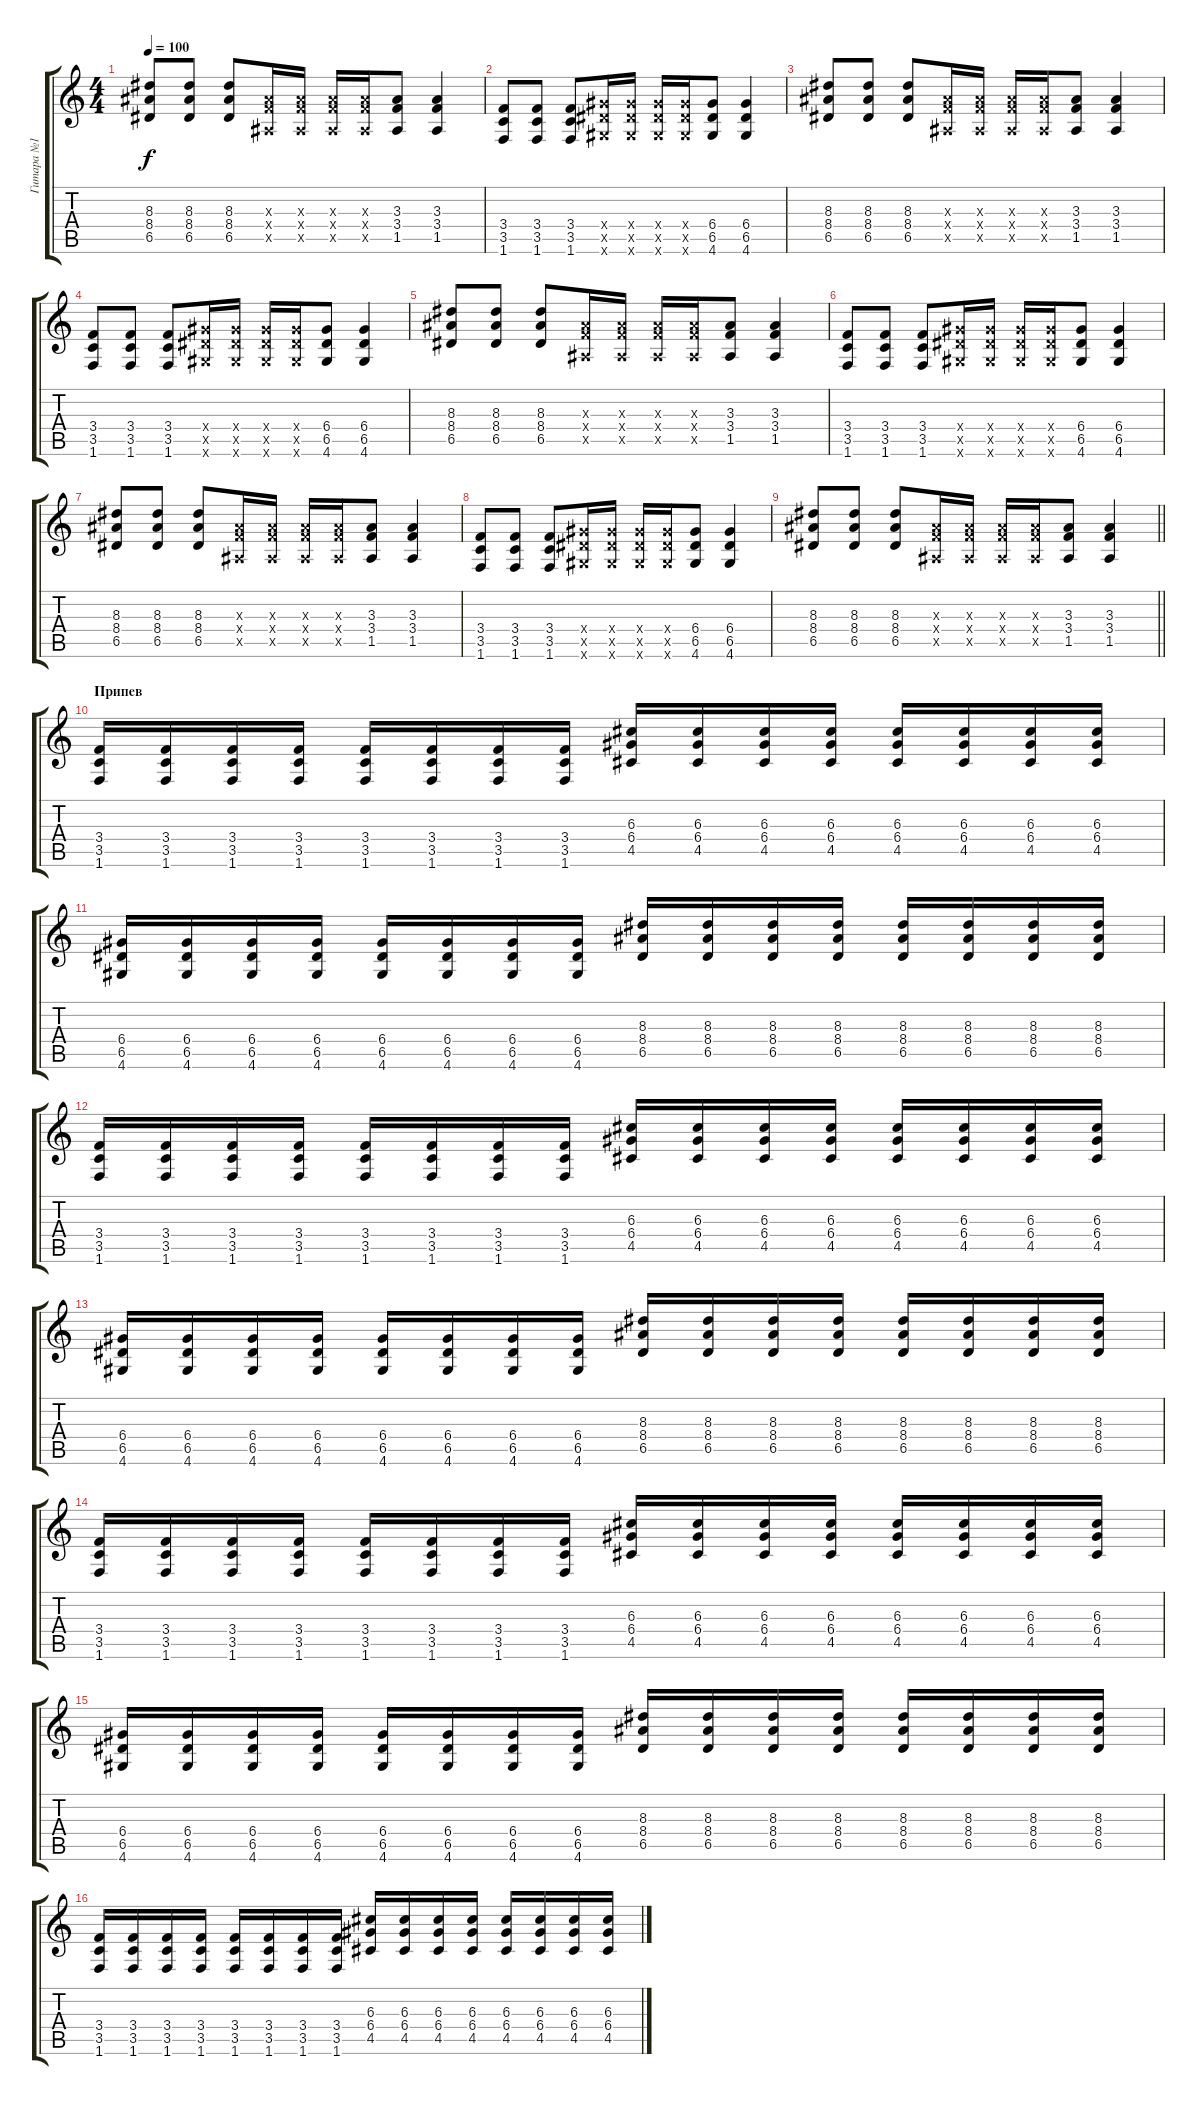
\track ("Гитара №1" "Гитара №1") {instrument distortionguitar}
\staff {score tabs}
\tuning (E4 B3 G3 D3 A2 E2) {hide}
\ts (4 4)
\tempo 100
\clef g2
\ks c
(8.3 8.4 6.5).8{dy f} (8.3 8.4 6.5).8 (8.3 8.4 6.5).8 (3.3{x} 3.4{x} 1.5{x}).16 (3.3{x} 3.4{x} 1.5{x}).16 (3.3{x} 3.4{x} 1.5{x}).16 (3.3{x} 3.4{x} 1.5{x}).16 (3.3 3.4 1.5).8 (3.3 3.4 1.5).4 |
(3.4 3.5 1.6).8 (3.4 3.5 1.6).8 (3.4 3.5 1.6).8 (6.4{x} 6.5{x} 4.6{x}).16 (6.4{x} 6.5{x} 4.6{x}).16 (6.4{x} 6.5{x} 4.6{x}).16 (6.4{x} 6.5{x} 4.6{x}).16 (6.4 6.5 4.6).8 (6.4 6.5 4.6).4 |
(8.3 8.4 6.5).8 (8.3 8.4 6.5).8 (8.3 8.4 6.5).8 (3.3{x} 3.4{x} 1.5{x}).16 (3.3{x} 3.4{x} 1.5{x}).16 (3.3{x} 3.4{x} 1.5{x}).16 (3.3{x} 3.4{x} 1.5{x}).16 (3.3 3.4 1.5).8 (3.3 3.4 1.5).4 |
(3.4 3.5 1.6).8 (3.4 3.5 1.6).8 (3.4 3.5 1.6).8 (6.4{x} 6.5{x} 4.6{x}).16 (6.4{x} 6.5{x} 4.6{x}).16 (6.4{x} 6.5{x} 4.6{x}).16 (6.4{x} 6.5{x} 4.6{x}).16 (6.4 6.5 4.6).8 (6.4 6.5 4.6).4 |
(8.3 8.4 6.5).8 (8.3 8.4 6.5).8 (8.3 8.4 6.5).8 (3.3{x} 3.4{x} 1.5{x}).16 (3.3{x} 3.4{x} 1.5{x}).16 (3.3{x} 3.4{x} 1.5{x}).16 (3.3{x} 3.4{x} 1.5{x}).16 (3.3 3.4 1.5).8 (3.3 3.4 1.5).4 |
(3.4 3.5 1.6).8 (3.4 3.5 1.6).8 (3.4 3.5 1.6).8 (6.4{x} 6.5{x} 4.6{x}).16 (6.4{x} 6.5{x} 4.6{x}).16 (6.4{x} 6.5{x} 4.6{x}).16 (6.4{x} 6.5{x} 4.6{x}).16 (6.4 6.5 4.6).8 (6.4 6.5 4.6).4 |
(8.3 8.4 6.5).8 (8.3 8.4 6.5).8 (8.3 8.4 6.5).8 (3.3{x} 3.4{x} 1.5{x}).16 (3.3{x} 3.4{x} 1.5{x}).16 (3.3{x} 3.4{x} 1.5{x}).16 (3.3{x} 3.4{x} 1.5{x}).16 (3.3 3.4 1.5).8 (3.3 3.4 1.5).4 |
(3.4 3.5 1.6).8 (3.4 3.5 1.6).8 (3.4 3.5 1.6).8 (6.4{x} 6.5{x} 4.6{x}).16 (6.4{x} 6.5{x} 4.6{x}).16 (6.4{x} 6.5{x} 4.6{x}).16 (6.4{x} 6.5{x} 4.6{x}).16 (6.4 6.5 4.6).8 (6.4 6.5 4.6).4 |
\barLineRight lightlight
(8.3 8.4 6.5).8 (8.3 8.4 6.5).8 (8.3 8.4 6.5).8 (3.3{x} 3.4{x} 1.5{x}).16 (3.3{x} 3.4{x} 1.5{x}).16 (3.3{x} 3.4{x} 1.5{x}).16 (3.3{x} 3.4{x} 1.5{x}).16 (3.3 3.4 1.5).8 (3.3 3.4 1.5).4 |
\section ("" "Припев")
(3.4 3.5 1.6).16 (3.4 3.5 1.6).16 (3.4 3.5 1.6).16 (3.4 3.5 1.6).16 (3.4 3.5 1.6).16 (3.4 3.5 1.6).16 (3.4 3.5 1.6).16 (3.4 3.5 1.6).16 (6.3 6.4 4.5).16 (6.3 6.4 4.5).16 (6.3 6.4 4.5).16 (6.3 6.4 4.5).16 (6.3 6.4 4.5).16 (6.3 6.4 4.5).16 (6.3 6.4 4.5).16 (6.3 6.4 4.5).16 |
(6.4 6.5 4.6).16 (6.4 6.5 4.6).16 (6.4 6.5 4.6).16 (6.4 6.5 4.6).16 (6.4 6.5 4.6).16 (6.4 6.5 4.6).16 (6.4 6.5 4.6).16 (6.4 6.5 4.6).16 (8.3 8.4 6.5).16 (8.3 8.4 6.5).16 (8.3 8.4 6.5).16 (8.3 8.4 6.5).16 (8.3 8.4 6.5).16 (8.3 8.4 6.5).16 (8.3 8.4 6.5).16 (8.3 8.4 6.5).16 |
(3.4 3.5 1.6).16 (3.4 3.5 1.6).16 (3.4 3.5 1.6).16 (3.4 3.5 1.6).16 (3.4 3.5 1.6).16 (3.4 3.5 1.6).16 (3.4 3.5 1.6).16 (3.4 3.5 1.6).16 (6.3 6.4 4.5).16 (6.3 6.4 4.5).16 (6.3 6.4 4.5).16 (6.3 6.4 4.5).16 (6.3 6.4 4.5).16 (6.3 6.4 4.5).16 (6.3 6.4 4.5).16 (6.3 6.4 4.5).16 |
(6.4 6.5 4.6).16 (6.4 6.5 4.6).16 (6.4 6.5 4.6).16 (6.4 6.5 4.6).16 (6.4 6.5 4.6).16 (6.4 6.5 4.6).16 (6.4 6.5 4.6).16 (6.4 6.5 4.6).16 (8.3 8.4 6.5).16 (8.3 8.4 6.5).16 (8.3 8.4 6.5).16 (8.3 8.4 6.5).16 (8.3 8.4 6.5).16 (8.3 8.4 6.5).16 (8.3 8.4 6.5).16 (8.3 8.4 6.5).16 |
(3.4 3.5 1.6).16 (3.4 3.5 1.6).16 (3.4 3.5 1.6).16 (3.4 3.5 1.6).16 (3.4 3.5 1.6).16 (3.4 3.5 1.6).16 (3.4 3.5 1.6).16 (3.4 3.5 1.6).16 (6.3 6.4 4.5).16 (6.3 6.4 4.5).16 (6.3 6.4 4.5).16 (6.3 6.4 4.5).16 (6.3 6.4 4.5).16 (6.3 6.4 4.5).16 (6.3 6.4 4.5).16 (6.3 6.4 4.5).16 |
(6.4 6.5 4.6).16 (6.4 6.5 4.6).16 (6.4 6.5 4.6).16 (6.4 6.5 4.6).16 (6.4 6.5 4.6).16 (6.4 6.5 4.6).16 (6.4 6.5 4.6).16 (6.4 6.5 4.6).16 (8.3 8.4 6.5).16 (8.3 8.4 6.5).16 (8.3 8.4 6.5).16 (8.3 8.4 6.5).16 (8.3 8.4 6.5).16 (8.3 8.4 6.5).16 (8.3 8.4 6.5).16 (8.3 8.4 6.5).16 |
(3.4 3.5 1.6).16 (3.4 3.5 1.6).16 (3.4 3.5 1.6).16 (3.4 3.5 1.6).16 (3.4 3.5 1.6).16 (3.4 3.5 1.6).16 (3.4 3.5 1.6).16 (3.4 3.5 1.6).16 (6.3 6.4 4.5).16 (6.3 6.4 4.5).16 (6.3 6.4 4.5).16 (6.3 6.4 4.5).16 (6.3 6.4 4.5).16 (6.3 6.4 4.5).16 (6.3 6.4 4.5).16 (6.3 6.4 4.5).16
